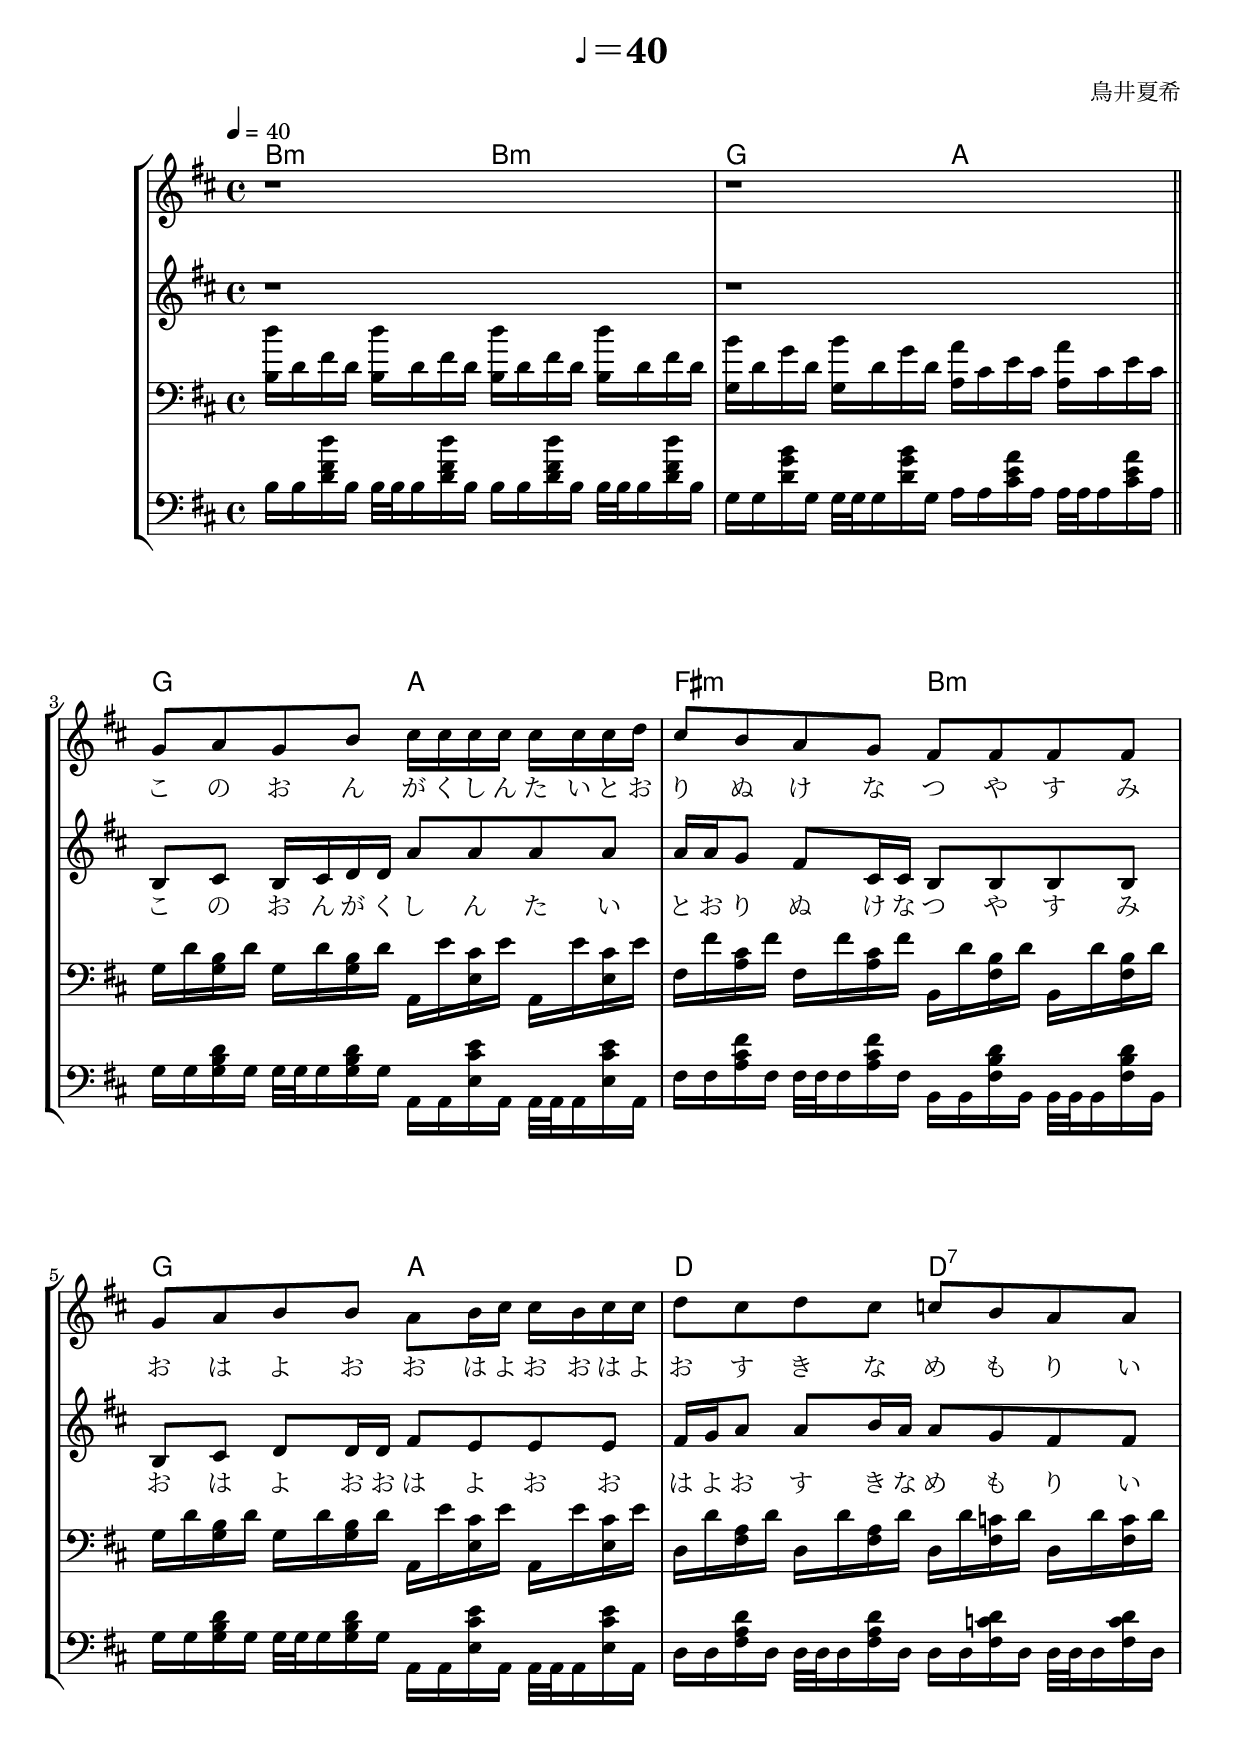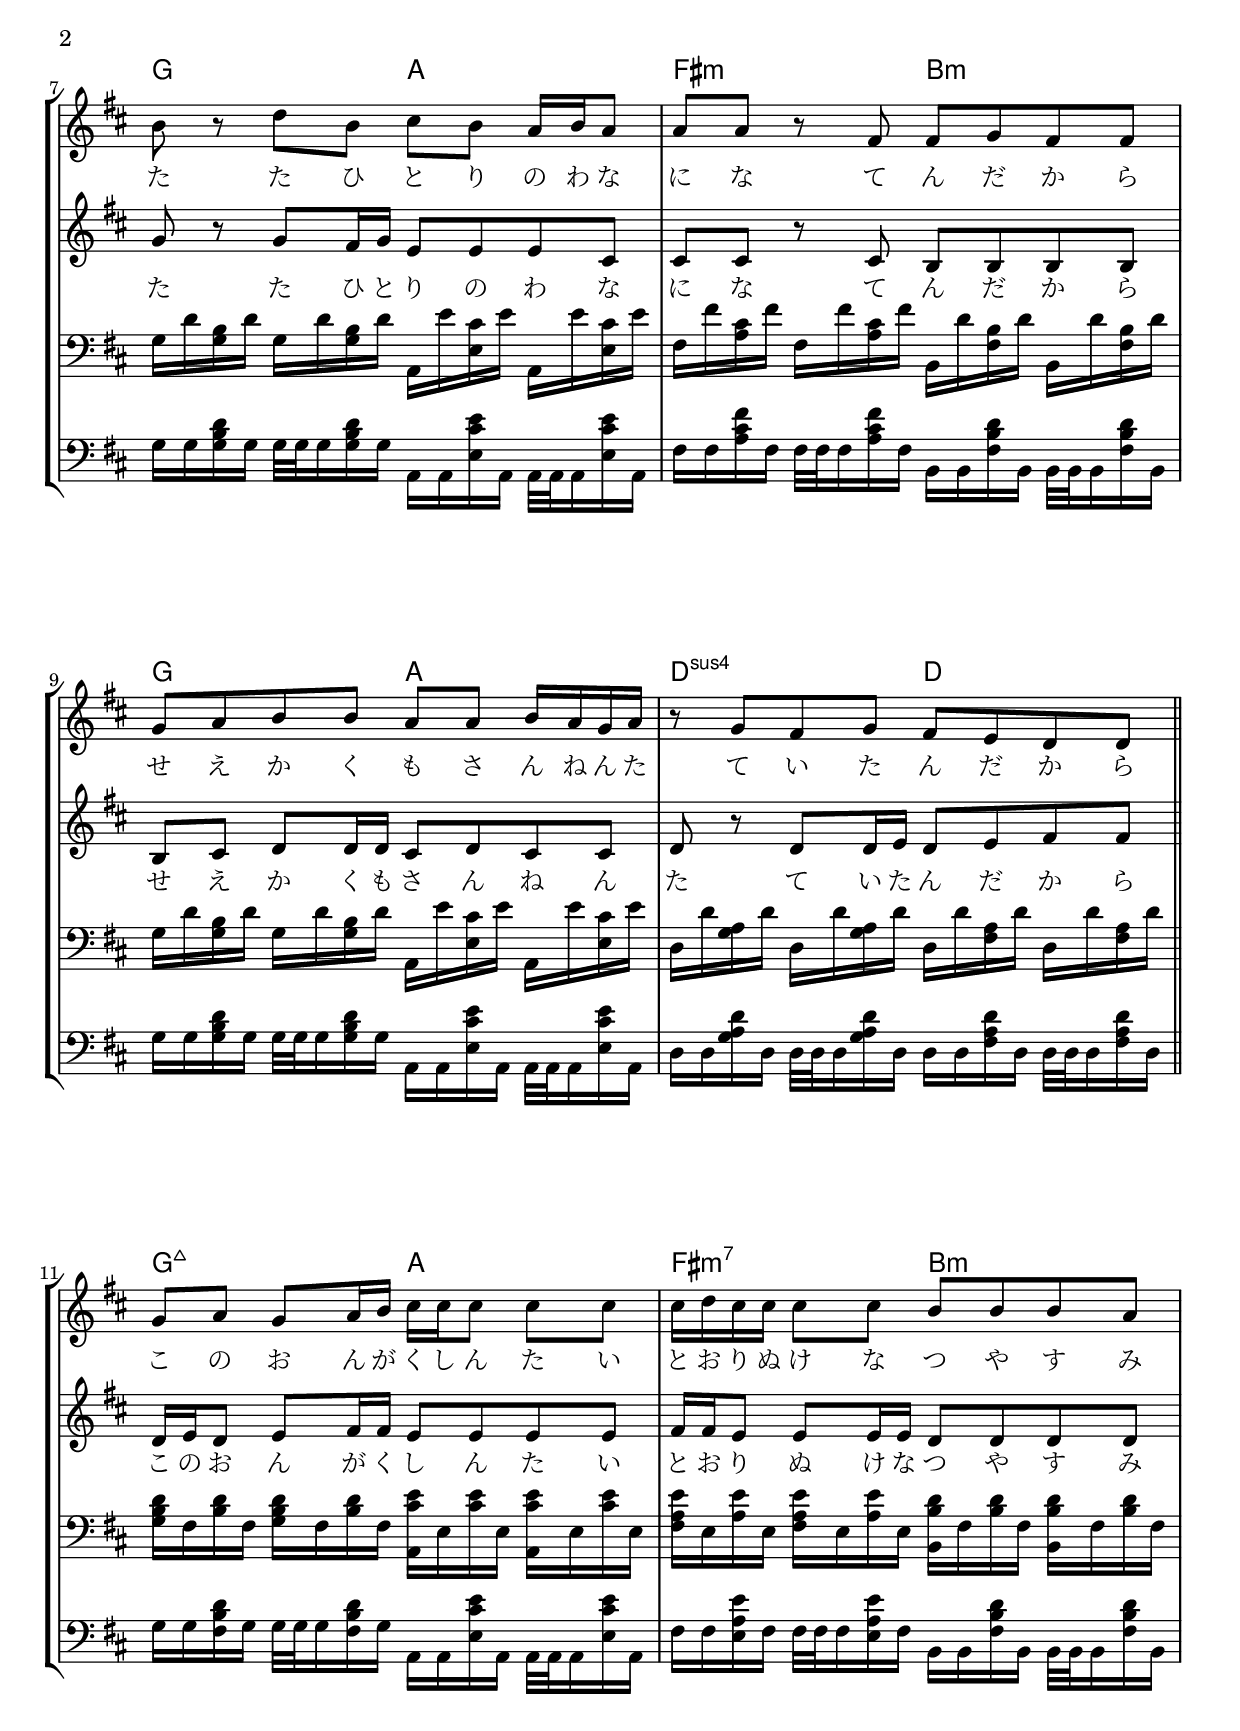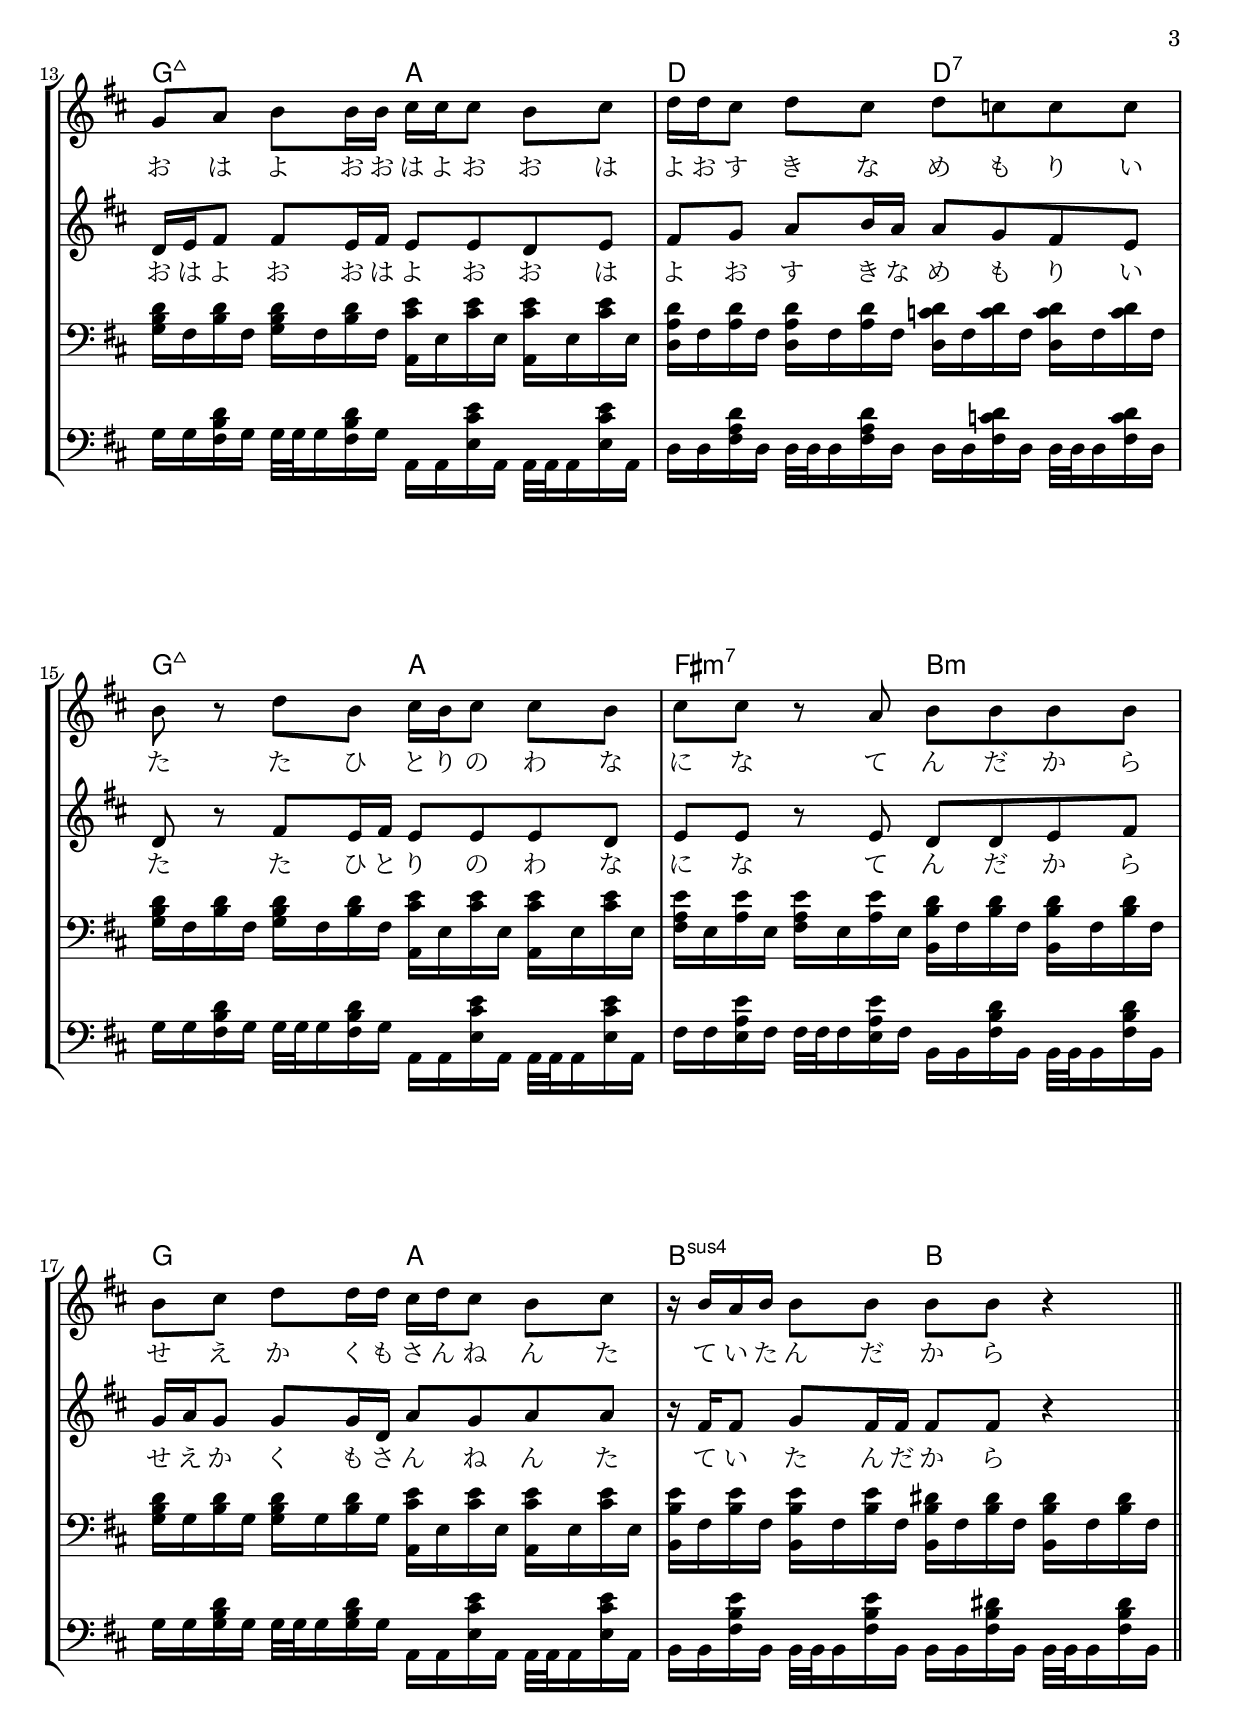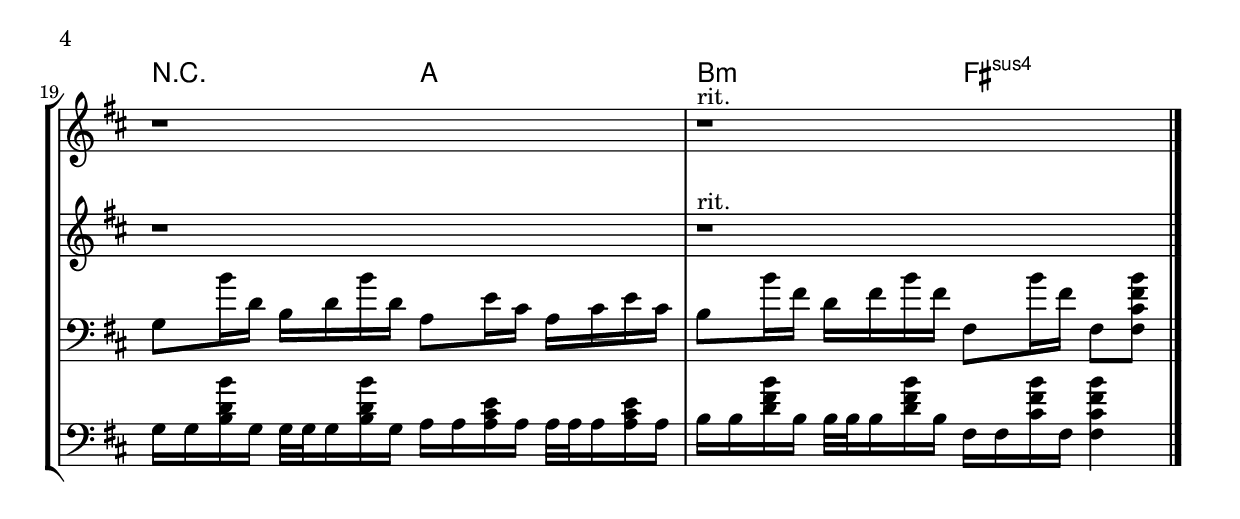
\version "2.12.1"

\header {
	title = \markup {♩＝40}
	composer = \markup \center-column {鳥井夏希}
}

harmony = \chordmode {
	b2:m b:m g a 

	g a fis:m b:m g a d d:7 g a fis:m b:m g a d:sus4 d 

	g:maj7 a fis:min7 b:m g:maj7 a d d:7 g:maj7 a fis:min7 b:m g a b:sus4 b 

	r a b:m fis:sus4 
}

melody = {
	\key d \major
	\tempo 4 = 40
	r1 | r1   
	\set Staff.midiInstrument = #"Electric Grand"
	g'8  a'8  g'8  b'8  cis''16  cis''16  cis''16  cis''16  cis''16  cis''16  cis''16  d''16 
	cis''8  b'8  a'8  g'8  fis'8  fis'8  fis'8  fis'8 
	g'8  a'8  b'8  b'8  a'8  b'16  cis''16  cis''16  b'16  cis''16  cis''16 
	d''8  cis''8  d''8  cis''8  c''8  b'8  a'8  a'8 
	b'8  r8  d''8  b'8  cis''8  b'8  a'16  b'16  a'8 
	a'8  a'8  r8  fis'8  fis'8  g'8  fis'8  fis'8 
	g'8  a'8  b'8  b'8  a'8  a'8  b'16  a'16  g'16  a'16 
	r8  g'8  fis'8  g'8  fis'8  e'8  d'8  d'8
	\set Staff.midiInstrument = #"Electric Grand"
	g'8  a'8  g'8  a'16  b'16  cis''16  cis''16  cis''8  cis''8  cis''8 
	cis''16  d''16  cis''16  cis''16  cis''8  cis''8  b'8  b'8  b'8  a'8 
	g'8  a'8  b'8  b'16  b'16  cis''16  cis''16  cis''8  b'8  cis''8 
	d''16  d''16  cis''8  d''8  cis''8  d''8  c''8  c''8  c''8 
	b'8  r8  d''8  b'8  cis''16  b'16  cis''8  cis''8  b'8 
	cis''8  cis''8  r8  a'8  b'8  b'8  b'8  b'8 
	b'8  cis''8  d''8  d''16  d''16  cis''16  d''16  cis''8  b'8  cis''8 
	r16  b'16  a'16  b'16  b'8  b'8  b'8  b'8  	r4 	r1 | r1^"rit." \bar "|."
}

words = \lyricmode {
	
	こ  の  お  ん  が  く  し  ん  た  い  と  お  り  ぬ  け  な  つ  や  す  み  お  は  よ  お  お  は  よ  お  お  は  よ  お  す  き  な  め  も  り  い  た  た  ひ  と  り  の  わ  な  に  な  て  ん  だ  か  ら  せ  え  か  く  も  さ  ん  ね  ん  た  て  い  た  ん  だ  か  ら  
	こ  の  お  ん  が  く  し  ん  た  い  と  お  り  ぬ  け  な  つ  や  す  み  お  は  よ  お  お  は  よ  お  お  は  よ  お  す  き  な  め  も  り  い  た  た  ひ  と  り  の  わ  な  に  な  て  ん  だ  か  ら  せ  え  か  く  も  さ  ん  ね  ん  た  て  い  た  ん  だ  か  ら  
	
}

secondmelody = {
	\key d \major
	\tempo 4 = 40
	r1 | r1   
	\set Staff.midiInstrument = #"Honky-tonk"
	b8  cis'8  b16  cis'16  d'16  d'16  a'8  a'8  a'8  a'8 
	a'16  a'16  g'8  fis'8  cis'16  cis'16  b8  b8  b8  b8 
	b8  cis'8  d'8  d'16  d'16  fis'8  e'8  e'8  e'8 
	fis'16  g'16  a'8  a'8  b'16  a'16  a'8  g'8  fis'8  fis'8 
	g'8  r8  g'8  fis'16  g'16  e'8  e'8  e'8  cis'8 
	cis'8  cis'8  r8  cis'8  b8  b8  b8  b8 
	b8  cis'8  d'8  d'16  d'16  cis'8  d'8  cis'8  cis'8 
	d'8  r8  d'8  d'16  e'16  d'8  e'8  fis'8  fis'8
	\set Staff.midiInstrument = #"Honky-tonk"
	d'16  e'16  d'8  e'8  fis'16  fis'16  e'8  e'8  e'8  e'8 
	fis'16  fis'16  e'8  e'8  e'16  e'16  d'8  d'8  d'8  d'8 
	d'16  e'16  fis'8  fis'8  e'16  fis'16  e'8  e'8  d'8  e'8 
	fis'8  g'8  a'8  b'16  a'16  a'8  g'8  fis'8  e'8 
	d'8  r8  fis'8  e'16  fis'16  e'8  e'8  e'8  d'8 
	e'8  e'8  r8  e'8  d'8  d'8  e'8  fis'8 
	g'16  a'16  g'8  g'8  g'16  d'16  a'8  g'8  a'8  a'8 
	r16  fis'16  fis'8  g'8  fis'16  fis'16  fis'8  fis'8  	r4 	r1 | r1^"rit." \bar "|."
}

secondwords = \lyricmode {
	
	こ  の  お  ん  が  く  し  ん  た  い  と  お  り  ぬ  け  な  つ  や  す  み  お  は  よ  お  お  は  よ  お  お  は  よ  お  す  き  な  め  も  り  い  た  た  ひ  と  り  の  わ  な  に  な  て  ん  だ  か  ら  せ  え  か  く  も  さ  ん  ね  ん  た  て  い  た  ん  だ  か  ら  
	こ  の  お  ん  が  く  し  ん  た  い  と  お  り  ぬ  け  な  つ  や  す  み  お  は  よ  お  お  は  よ  お  お  は  よ  お  す  き  な  め  も  り  い  た  た  ひ  と  り  の  わ  な  に  な  て  ん  だ  か  ら  せ  え  か  く  も  さ  ん  ね  ん  た  て  い  た  ん  だ  か  ら  
	
}

tempochange = {
	\tempo 4 = 40
	r1 | r1 \bar "||"
	\tempo 4 = 40
	r1 | r1 | r1 | r1 | r1 | r1 | r1 | r1 \bar "||"
	\tempo 4 = 40
	r1 | r1 | r1 | r1 | r1 | r1 | r1 | r1 \bar "||"
	\tempo 4 = 40
	r1 | \tempo 4 = 30 r2 \tempo 4 = 26 r2 \bar "|."
}

mainacc = {
	\clef bass
	\set Staff.midiInstrument = #"Acoustic grand"
	\key d \major
	\tempo 4 = 40
	<b d''>16 d' fis' d' <b d''> d' fis' d'
	<b d''>16 d' fis' d' <b d''> d' fis' d'
	<g b'>16 d' g' d' <g b'> d' g' d'
	<a a'>16 cis' e' cis' <a a'> cis' e' cis'
	\bar "||"

	\set Staff.midiInstrument = #"Acoustic grand"
	g16 d' <g b> d' g d' <g b> d'
	a,16 e' <e cis'> e' a, e' <e cis'> e'
	fis16 fis' <a cis'> fis' fis fis' <a cis'> fis'
	b,16 d' <fis b> d' b, d' <fis b> d'
	g16 d' <g b> d' g d' <g b> d'
	a,16 e' <e cis'> e' a, e' <e cis'> e'
	d16 d' <fis a> d' d d' <fis a> d'
	d16 d' <fis c'> d' d d' <fis c'> d'
	g16 d' <g b> d' g d' <g b> d'
	a,16 e' <e cis'> e' a, e' <e cis'> e'
	fis16 fis' <a cis'> fis' fis fis' <a cis'> fis'
	b,16 d' <fis b> d' b, d' <fis b> d'
	g16 d' <g b> d' g d' <g b> d'
	a,16 e' <e cis'> e' a, e' <e cis'> e'
	d16 d' <g a> d' d d' <g a> d'
	d16 d' <fis a> d' d d' <fis a> d'
	\bar "||"

	\set Staff.midiInstrument = #"Acoustic grand"
	<g b d'>16 fis16 <b d'>16 fis16   <g b d'>16 fis16 <b d'>16 fis16
	<a, cis' e'>16 e16 <cis' e'>16 e16   <a, cis' e'>16 e16 <cis' e'>16 e16
	<fis a e'>16 e16 <a e'>16 e16   <fis a e'>16 e16 <a e'>16 e16
	<b, b d'>16 fis16 <b d'>16 fis16   <b, b d'>16 fis16 <b d'>16 fis16
	<g b d'>16 fis16 <b d'>16 fis16   <g b d'>16 fis16 <b d'>16 fis16
	<a, cis' e'>16 e16 <cis' e'>16 e16   <a, cis' e'>16 e16 <cis' e'>16 e16
	<d a d'>16 fis16 <a d'>16 fis16   <d a d'>16 fis16 <a d'>16 fis16
	<d c' d'>16 fis16 <c' d'>16 fis16   <d c' d'>16 fis16 <c' d'>16 fis16
	<g b d'>16 fis16 <b d'>16 fis16   <g b d'>16 fis16 <b d'>16 fis16
	<a, cis' e'>16 e16 <cis' e'>16 e16   <a, cis' e'>16 e16 <cis' e'>16 e16
	<fis a e'>16 e16 <a e'>16 e16   <fis a e'>16 e16 <a e'>16 e16
	<b, b d'>16 fis16 <b d'>16 fis16   <b, b d'>16 fis16 <b d'>16 fis16
	<g b d'>16 g16 <b d'>16 g16   <g b d'>16 g16 <b d'>16 g16
	<a, cis' e'>16 e16 <cis' e'>16 e16   <a, cis' e'>16 e16 <cis' e'>16 e16
	<b, b e'>16 fis16 <b e'>16 fis16   <b, b e'>16 fis16 <b e'>16 fis16
	<b, b dis'>16 fis16 <b dis'>16 fis16   <b, b dis'>16 fis16 <b dis'>16 fis16
	\bar "||"

	\set Staff.midiInstrument = #"Acoustic grand"
	g8 b'16 d'16   b16 d'16 b'16 d'16
	a8 e'16 cis'16   a16 cis'16 e'16 cis'16
	b8 b'16 fis'16   d'16 fis'16 b'16 fis'16
	fis8 b'16 fis'16 fis8 <fis cis' fis' b'>8
	\bar "|."
}

subacc = {
	\clef bass
	\set Staff.midiInstrument = #"Bright Acoustic"
	\key d \major
	\tempo 4 = 40
	b16 b16 <d' fis' d''>16 b16   b32 b32 b16 <d' fis' d''>16 b16
	b16 b16 <d' fis' d''>16 b16   b32 b32 b16 <d' fis' d''>16 b16
	g16 g16 <d' g' b'>16 g16   g32 g32 g16 <d' g' b'>16 g16
	a16 a16 <cis' e' a'>16 a16   a32 a32 a16 <cis' e' a'>16 a16
	\bar "||"

	\set Staff.midiInstrument = #"Bright Acoustic"
	g16 g16 <g b d'>16 g16   g32 g32 g16 <g b d'>16 g16
	a,16 a,16 <e cis' e'>16 a,16   a,32 a,32 a,16 <e cis' e'>16 a,16
	fis16 fis16 <a cis' fis'>16 fis16   fis32 fis32 fis16 <a cis' fis'>16 fis16
	b,16 b,16 <fis b d'>16 b,16   b,32 b,32 b,16 <fis b d'>16 b,16
	g16 g16 <g b d'>16 g16   g32 g32 g16 <g b d'>16 g16
	a,16 a,16 <e cis' e'>16 a,16   a,32 a,32 a,16 <e cis' e'>16 a,16
	d16 d16 <fis a d'>16 d16   d32 d32 d16 <fis a d'>16 d16
	d16 d16 <fis c' d'>16 d16   d32 d32 d16 <fis c' d'>16 d16
	g16 g16 <g b d'>16 g16   g32 g32 g16 <g b d'>16 g16
	a,16 a,16 <e cis' e'>16 a,16   a,32 a,32 a,16 <e cis' e'>16 a,16
	fis16 fis16 <a cis' fis'>16 fis16   fis32 fis32 fis16 <a cis' fis'>16 fis16
	b,16 b,16 <fis b d'>16 b,16   b,32 b,32 b,16 <fis b d'>16 b,16
	g16 g16 <g b d'>16 g16   g32 g32 g16 <g b d'>16 g16
	a,16 a,16 <e cis' e'>16 a,16   a,32 a,32 a,16 <e cis' e'>16 a,16
	d16 d16 <g a d'>16 d16   d32 d32 d16 <g a d'>16 d16
	d16 d16 <fis a d'>16 d16   d32 d32 d16 <fis a d'>16 d16
	\bar "||"

	\set Staff.midiInstrument = #"Bright Acoustic"
	g16 g16 <fis b d'>16 g16   g32 g32 g16 <fis b d'>16 g16
	a,16 a,16 <e cis' e'>16 a,16   a,32 a,32 a,16 <e cis' e'>16 a,16
	fis16 fis16 <e a e'>16 fis16   fis32 fis32 fis16 <e a e'>16 fis16
	b,16 b,16 <fis b d'>16 b,16   b,32 b,32 b,16 <fis b d'>16 b,16
	g16 g16 <fis b d'>16 g16   g32 g32 g16 <fis b d'>16 g16
	a,16 a,16 <e cis' e'>16 a,16   a,32 a,32 a,16 <e cis' e'>16 a,16
	d16 d16 <fis a d'>16 d16   d32 d32 d16 <fis a d'>16 d16
	d16 d16 <fis c' d'>16 d16   d32 d32 d16 <fis c' d'>16 d16
	g16 g16 <fis b d'>16 g16   g32 g32 g16 <fis b d'>16 g16
	a,16 a,16 <e cis' e'>16 a,16   a,32 a,32 a,16 <e cis' e'>16 a,16
	fis16 fis16 <e a e'>16 fis16   fis32 fis32 fis16 <e a e'>16 fis16
	b,16 b,16 <fis b d'>16 b,16   b,32 b,32 b,16 <fis b d'>16 b,16
	g16 g16 <g b d'>16 g16   g32 g32 g16 <g b d'>16 g16
	a,16 a,16 <e cis' e'>16 a,16   a,32 a,32 a,16 <e cis' e'>16 a,16
	b,16 b,16 <fis b e'>16 b,16   b,32 b,32 b,16 <fis b e'>16 b,16
	b,16 b,16 <fis b dis'>16 b,16   b,32 b,32 b,16 <fis b dis'>16 b,16
	\bar "||"

	\set Staff.midiInstrument = #"Bright Acoustic"
	g16 g16 <b d' b'>16 g16   g32 g32 g16 <b d' b'>16 g16
	a16 a16 <a cis' e'>16 a16   a32 a32 a16 <a cis' e'>16 a16
	b16 b16 <d' fis' b'>16 b16   b32 b32 b16 <d' fis' b'>16 b16
	fis16 fis16 <cis' fis' b'>16 fis16 <fis cis' fis' b'>4
	\bar "|."
}

percA = {
	\drummode {
	r1 |r1 \bar "||"
	r1 |r1 |r1 |r1 |r1 |r1 |r1 |r1 \bar "||"
	r1 |r1 |r1 |r1 |r1 |r1 |r1 |r1 \bar "||"
	r1 |r1 \bar "|."
	}
}

percB = {
	\drummode {
	r1 |r1 \bar "||"
	r1 |r1 |r1 |r1 |r1 |r1 |r1 |r1 \bar "||"
	r1 |r1 |r1 |r1 |r1 |r1 |r1 |r1 \bar "||"
	r1 |r1 \bar "|."
	}
}

percC = {
	\drummode {
	r1 |r1 \bar "||"
	r1 |r1 |r1 |r1 |r1 |r1 |r1 |r1 \bar "||"
	r1 |r1 |r1 |r1 |r1 |r1 |r1 |r1 \bar "||"
	r1 |r1 \bar "|."
	}
}

percD = {
	\drummode {
	r1 |r1 \bar "||"
	r1 |r1 |r1 |r1 |r1 |r1 |r1 |r1 \bar "||"
	r1 |r1 |r1 |r1 |r1 |r1 |r1 |r1 \bar "||"
	r1 |r1 \bar "|."
	}
}

percE = {
	\drummode {
	r1 |r1 \bar "||"
	r1 |r1 |r1 |r1 |r1 |r1 |r1 |r1 \bar "||"
	r1 |r1 |r1 |r1 |r1 |r1 |r1 |r1 \bar "||"
	r1 |r1 \bar "|."
	}
}

\score {
	<<
		\new StaffGroup <<
			\new ChordNames {\harmony}
			\new Voice = "melody" {\melody}
			\new Lyrics \lyricsto "melody" \words
			\new Voice = "secondmelody" {\secondmelody}
			\new Lyrics \lyricsto "secondmelody" \secondwords
			\new Staff = "mainacc" {\mainacc}
			\new Staff = "subacc" {\subacc}
		>>
	>>
	\layout { }
}
